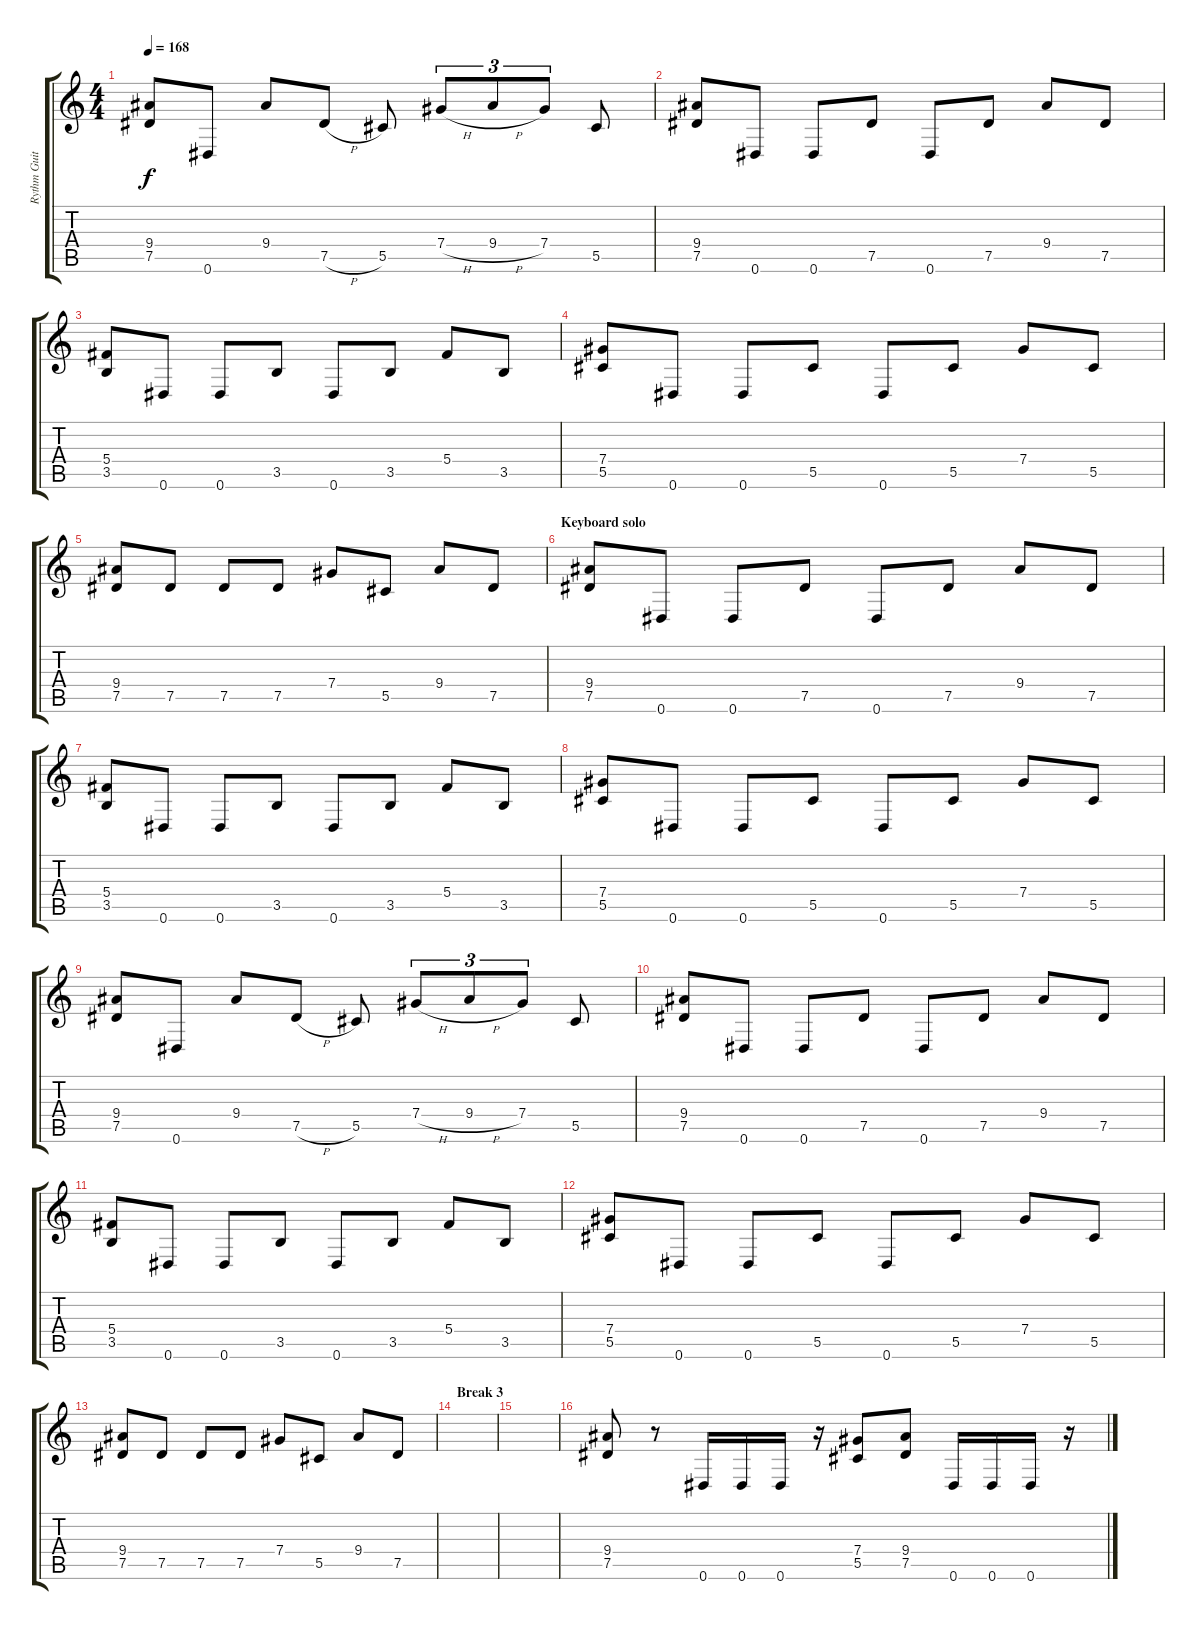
\track ("Rythm Guitar" "Rythm Guit") {instrument distortionguitar}
\staff {score tabs}
\tuning (Eb4 Bb3 Gb3 Db3 Ab2 Eb2) {hide}
\ts (4 4)
\tempo 168
\clef g2
\ks c
(9.4 7.5).8{dy f} 0.6.8 9.4.8 7.5{h}.8 5.5.8 7.4{h}.8{tu (3 2)} 9.4{h}.8{tu (3 2)} 7.4.8{tu (3 2)} 5.5.8 |
(9.4 7.5).8 0.6.8 0.6.8 7.5.8 0.6.8 7.5.8 9.4.8 7.5.8 |
(5.4 3.5).8 0.6.8 0.6.8 3.5.8 0.6.8 3.5.8 5.4.8 3.5.8 |
(7.4 5.5).8 0.6.8 0.6.8 5.5.8 0.6.8 5.5.8 7.4.8 5.5.8 |
(9.4 7.5).8 7.5.8 7.5.8 7.5.8 7.4.8 5.5.8 9.4.8 7.5.8 |
\section ("" "Keyboard solo")
(9.4 7.5).8 0.6.8 0.6.8 7.5.8 0.6.8 7.5.8 9.4.8 7.5.8 |
(5.4 3.5).8 0.6.8 0.6.8 3.5.8 0.6.8 3.5.8 5.4.8 3.5.8 |
(7.4 5.5).8 0.6.8 0.6.8 5.5.8 0.6.8 5.5.8 7.4.8 5.5.8 |
(9.4 7.5).8 0.6.8 9.4.8 7.5{h}.8 5.5.8 7.4{h}.8{tu (3 2)} 9.4{h}.8{tu (3 2)} 7.4.8{tu (3 2)} 5.5.8 |
(9.4 7.5).8 0.6.8 0.6.8 7.5.8 0.6.8 7.5.8 9.4.8 7.5.8 |
(5.4 3.5).8 0.6.8 0.6.8 3.5.8 0.6.8 3.5.8 5.4.8 3.5.8 |
(7.4 5.5).8 0.6.8 0.6.8 5.5.8 0.6.8 5.5.8 7.4.8 5.5.8 |
(9.4 7.5).8 7.5.8 7.5.8 7.5.8 7.4.8 5.5.8 9.4.8 7.5.8 |
\section ("" "Break 3")
|
|
(9.4 7.5).8 r.8 0.6.16 0.6.16 0.6.16 r.16 (7.4 5.5).8 (9.4 7.5).8 0.6.16 0.6.16 0.6.16 r.16
